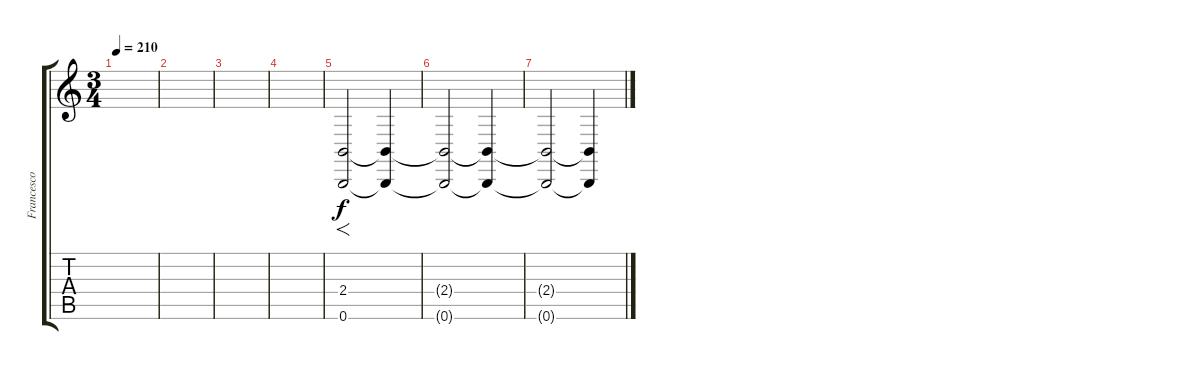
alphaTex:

\track ("Francesco Paoli" "Francesco ") {instrument trombone}
\staff {score tabs}
\tuning (B3 Gb3 D3 A2 E2 B1) {hide}
\ts (3 4)
\tempo 210
\clef g2
\ks c
|
|
|
|
(2.4 0.6).2{f} (2.4{t} 0.6{t}).4 |
(2.4{t} 0.6{t}).2{volume 0} (2.4{t} 0.6{t}).4 |
(2.4{t} 0.6{t}).2 (2.4{t} 0.6{t}).4
